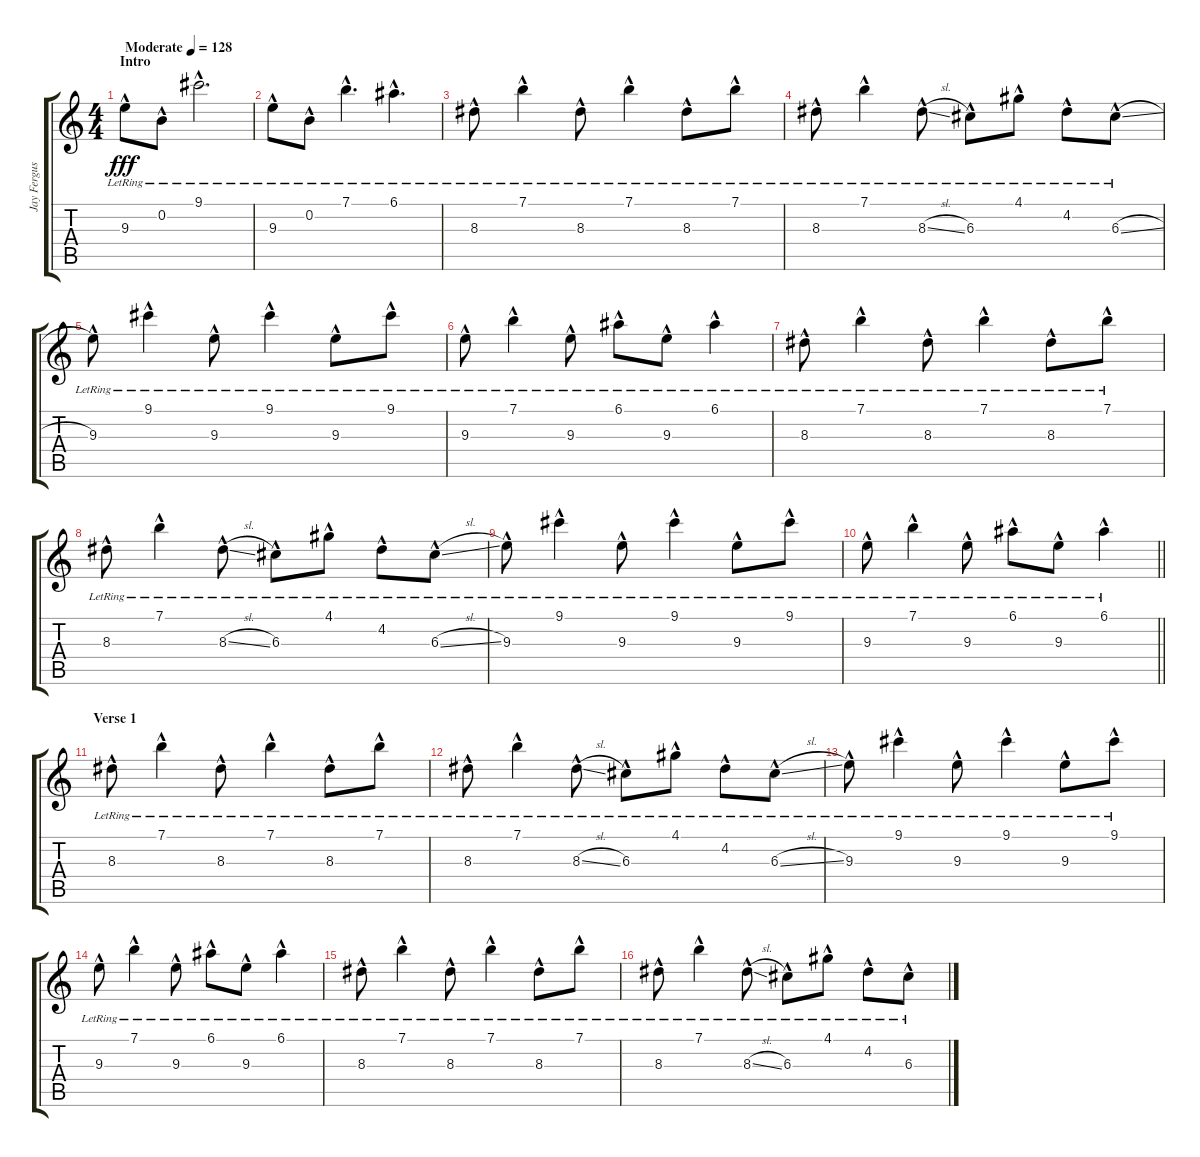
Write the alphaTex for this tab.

\track ("Jay Ferguson" "Jay Fergus") {instrument electricguitarjazz}
\staff {score tabs}
\tuning (E4 B3 G3 D3 A2 E2) {hide}
\ts (4 4)
\section ("" "Intro")
\tempo (128 "Moderate")
\clef g2
\ks c
9.3{hac lr}.8{dy fff instrument electricguitarjazz} 0.2{hac lr}.8 9.1{hac lr}.2{d} |
9.3{hac lr}.8 0.2{hac lr}.8 7.1{hac lr}.4{d} 6.1{hac lr}.4{d} |
8.3{hac lr}.8 7.1{hac lr}.4 8.3{hac lr}.8 7.1{hac lr}.4 8.3{hac lr}.8 7.1{hac lr}.8 |
8.3{hac lr}.8 7.1{hac lr}.4 8.3{sl hac lr}.8 6.3{hac lr}.8 4.1{hac lr}.8 4.2{hac lr}.8 6.3{sl hac lr}.8 |
9.3{hac lr}.8 9.1{hac lr}.4 9.3{hac lr}.8 9.1{hac lr}.4 9.3{hac lr}.8 9.1{hac lr}.8 |
9.3{hac lr}.8 7.1{hac lr}.4 9.3{hac lr}.8 6.1{hac lr}.8 9.3{hac lr}.8 6.1{hac lr}.4 |
8.3{hac lr}.8 7.1{hac lr}.4 8.3{hac lr}.8 7.1{hac lr}.4 8.3{hac lr}.8 7.1{hac lr}.8 |
8.3{hac lr}.8 7.1{hac lr}.4 8.3{sl hac lr}.8 6.3{hac lr}.8 4.1{hac lr}.8 4.2{hac lr}.8 6.3{sl hac lr}.8 |
9.3{hac lr}.8 9.1{hac lr}.4 9.3{hac lr}.8 9.1{hac lr}.4 9.3{hac lr}.8 9.1{hac lr}.8 |
\barLineRight lightlight
9.3{hac lr}.8 7.1{hac lr}.4 9.3{hac lr}.8 6.1{hac lr}.8 9.3{hac lr}.8 6.1{hac lr}.4 |
\section ("" "Verse 1")
8.3{hac lr}.8 7.1{hac lr}.4 8.3{hac lr}.8 7.1{hac lr}.4 8.3{hac lr}.8 7.1{hac lr}.8 |
8.3{hac lr}.8 7.1{hac lr}.4 8.3{sl hac lr}.8 6.3{hac lr}.8 4.1{hac lr}.8 4.2{hac lr}.8 6.3{sl hac lr}.8 |
9.3{hac lr}.8 9.1{hac lr}.4 9.3{hac lr}.8 9.1{hac lr}.4 9.3{hac lr}.8 9.1{hac lr}.8 |
9.3{hac lr}.8 7.1{hac lr}.4 9.3{hac lr}.8 6.1{hac lr}.8 9.3{hac lr}.8 6.1{hac lr}.4 |
8.3{hac lr}.8 7.1{hac lr}.4 8.3{hac lr}.8 7.1{hac lr}.4 8.3{hac lr}.8 7.1{hac lr}.8 |
8.3{hac lr}.8 7.1{hac lr}.4 8.3{sl hac lr}.8 6.3{hac lr}.8 4.1{hac lr}.8 4.2{hac lr}.8 6.3{sl hac lr}.8
